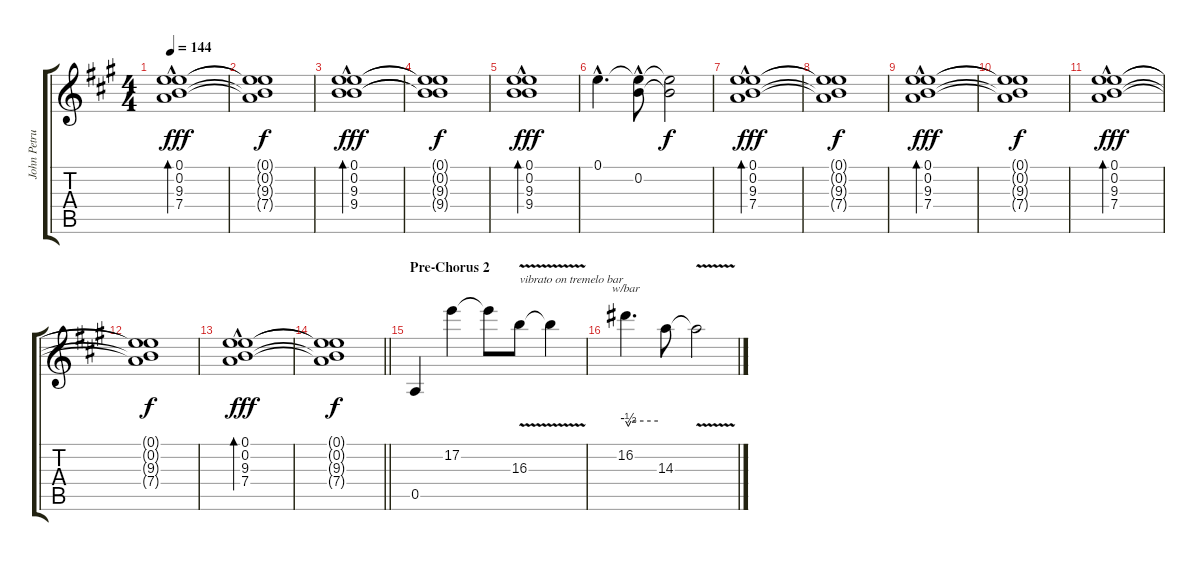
\track ("John Petrucci Lead Guitar" "John Petru") {instrument distortionguitar}
\staff {score tabs}
\tuning (E4 B3 G3 D3 A2 E2) {hide}
\ts (4 4)
\tempo 144
\clef g2
\ks f#minor
(0.1{hac} 0.2{hac} 9.3{hac} 7.4{hac}).1{bd 240 dy fff} |
(0.1{t} 0.2{t} 9.3{t} 7.4{t}).1{dy f} |
(0.1{hac} 0.2{hac} 9.3{hac} 9.4{hac}).1{bd 240 dy fff} |
(0.1{t} 0.2{t} 9.3{t} 9.4{t}).1{dy f} |
(0.1{hac} 0.2{hac} 9.3{hac} 9.4{hac}).1{bd 240 dy fff} |
0.1{hac}.4{d} (0.1{t} 0.2{hac}).8 (0.1{t} 0.2{t}).2{dy f} |
(0.1{hac} 0.2{hac} 9.3{hac} 7.4{hac}).1{bd 240 dy fff} |
(0.1{t} 0.2{t} 9.3{t} 7.4{t}).1{dy f} |
(0.1{hac} 0.2{hac} 9.3{hac} 7.4{hac}).1{bd 240 dy fff} |
(0.1{t} 0.2{t} 9.3{t} 7.4{t}).1{dy f} |
(0.1{hac} 0.2{hac} 9.3{hac} 7.4{hac}).1{bd 240 dy fff} |
(0.1{t} 0.2{t} 9.3{t} 7.4{t}).1{dy f} |
(0.1{hac} 0.2{hac} 9.3{hac} 7.4{hac}).1{bd 240 dy fff} |
\barLineRight lightlight
(0.1{t} 0.2{t} 9.3{t} 7.4{t}).1{dy f} |
\section ("" "Pre-Chorus 2")
0.5.4{volume 12 instrument distortionguitar} 17.2.4 17.2{t}.8 16.3{v}.8{txt "vibrato on tremelo bar"} 16.3{t}.4 |
16.2.4{d tbe (custom default 0 0 5 -2 10 0 60 0)} 14.3.8 14.3{v t}.2
